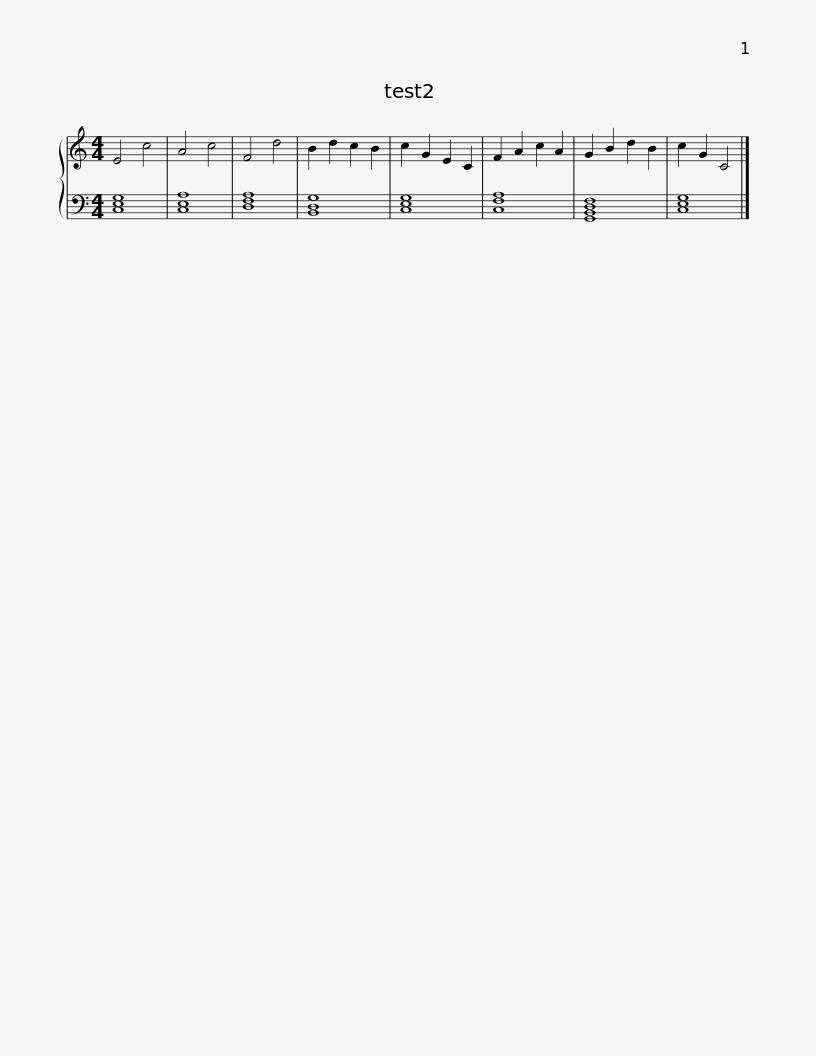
X:1
%%score { 1 | 2 }
L:1/8
M:4/4
I:linebreak $
K:C
V:1 treble
V:2 bass
V:1
 E4 c4 | A4 c4 | F4 d4 | B2 d2 c2 B2 | c2 G2 E2 C2 | %5
 F2 A2 c2 A2 | G2 B2 d2 B2 | c2 G2 C4 |] %8
V:2
 [C,E,G,]8 | [C,E,A,]8 | [D,F,A,]8 | [B,,D,G,]8 | [C,E,G,]8 | %5
 [C,F,A,]8 | [G,,B,,D,F,]8 | [C,E,G,]8 |] %8
